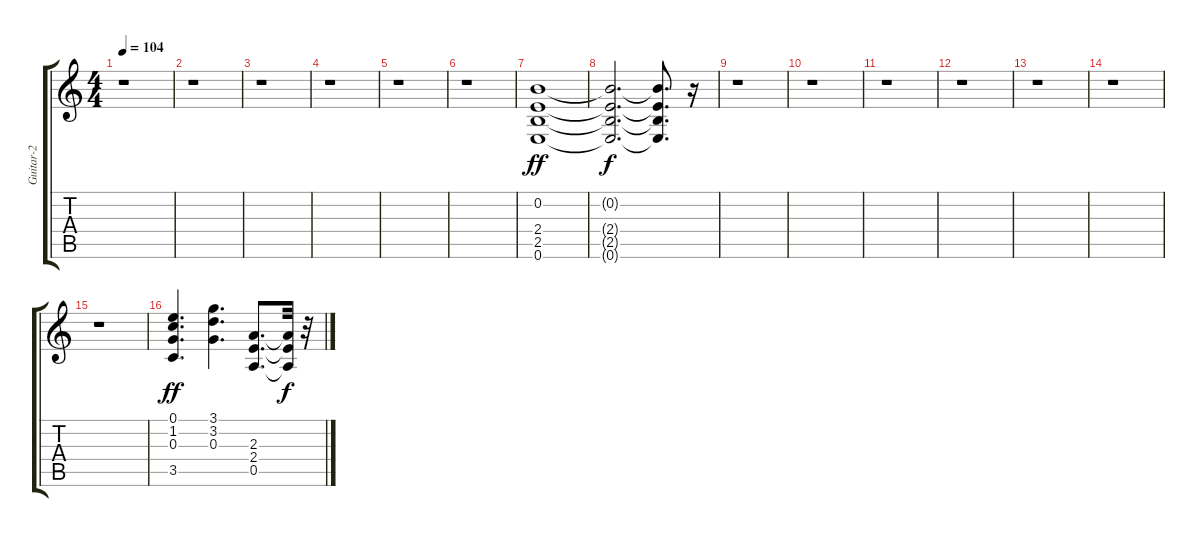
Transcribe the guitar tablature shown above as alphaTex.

\track ("Guitar-2" "Guitar-2") {instrument electricguitarmuted}
\staff {score tabs}
\tuning (E4 B3 G3 D3 A2 E2) {hide}
\ts (4 4)
\tempo 104
\clef g2
\ks c
r.1{dy mf} |
r.1 |
r.1 |
r.1 |
r.1 |
r.1 |
(0.2 2.4 2.5 0.6).1{dy ff volume 16 instrument distortionguitar} |
(0.2{t} 2.4{t} 2.5{t} 0.6{t}).2{d dy f} (0.2{t} 2.4{t} 2.5{t} 0.6{t}).8{d} r.16 |
r.1 |
r.1 |
r.1 |
r.1 |
r.1 |
r.1 |
r.1 |
(0.1 1.2 0.3 3.5).4{d dy ff volume 16 instrument distortionguitar} (3.1 3.2 0.3).4{d volume 16} (2.3 2.4 0.5).8{d} (2.3{t} 2.4{t} 0.5{t}).32{dy f} r.32
